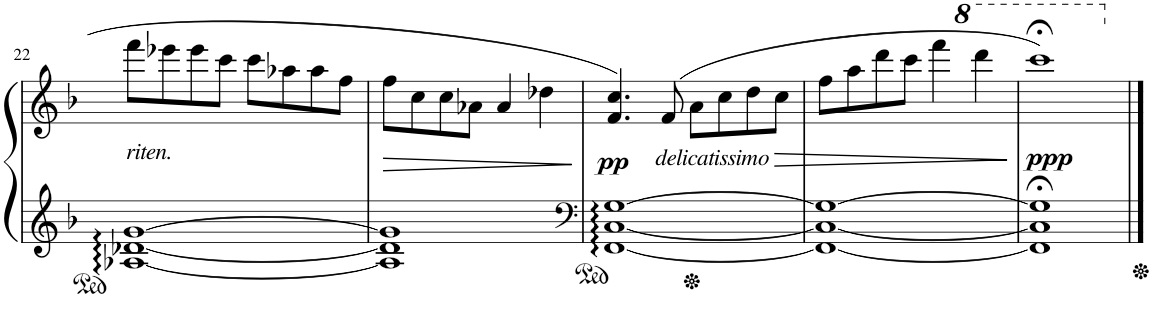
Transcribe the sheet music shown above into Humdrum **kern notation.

**kern	**kern	**dynam
*part1	*part1	*part1
*staff2	*staff1	*staff1/2
*I"Piano	*	*
*I'Pno.	*	*
!!LO:PB:g=z
*clefG2	*clefG2	*
*k[b-]	*k[b-]	*
*M4/4	*M4/4	*
=22	=22	=22
!	!LO:TX:b:i:t=riten.	!
[1A-X [1d-X [1g	8fff\L	.
.	8eee-X\	.
.	8eee-\	.
.	8ccc\J	.
.	8ccc\L	.
.	8aa-X\	.
.	8aa-\	.
.	8ff\J	.
=23	=23	=23
!	!	!LO:HP:b
1A-] 1d-] 1g]	8ff\L	>
.	8cc\	.
.	8cc\	.
.	8a-X\J	.
.	4a-/	.
.	4dd-X\	.
.	.	]
=24	=24	=24
*clefF4	*	*
!	!	!LO:DY:b
[1FF [1C [1G	4.f/ 4.cc/	pp
!	!LO:TX:b:i:t=delicatissimo	!
!	!	!LO:HP:b
.	(8f/	>
.	8a\L	.
.	8cc\	.
.	8dd\	.
.	8cc\J	.
=25	=25	=25
1FF_ 1C_ 1G_	8ff\L	.
.	8aa\	.
.	8ddd\	.
.	8ccc\J	.
.	4fff\	.
*	*8va	*
.	4dddd\	.
.	.	]
=26	=26	=26
!	!	!LO:DY:b
1FF];< 1C];< 1G];<	1cccc;<)	ppp
*	*X8va	*
==	==	==
*-	*-	*-
